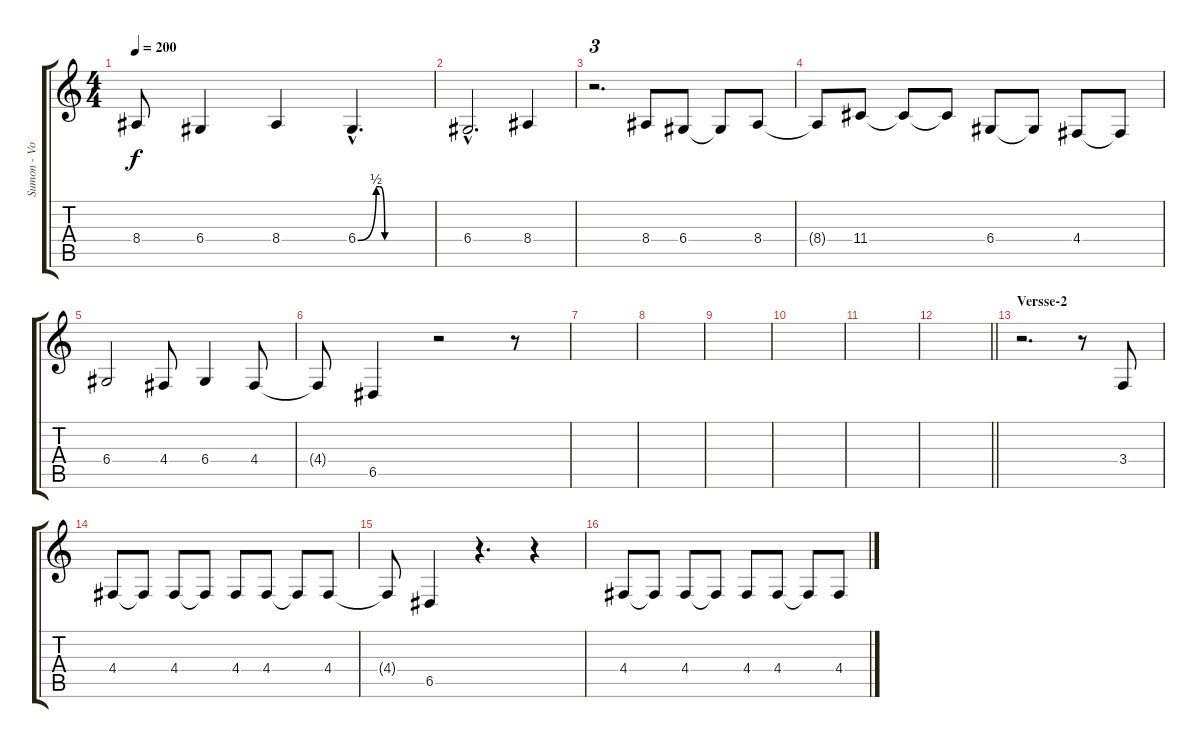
\track ("Sumon - Vocals" "Sumon - Vo") {instrument trumpet}
\staff {score tabs}
\tuning (E4 B3 G3 D3 A2 E2) {hide}
\ts (4 4)
\tempo 200
\clef g2
\ks c
8.4.8{dy f} 6.4.4 8.4.4 6.4{be (custom 0 0 15 2 18 2 22 0 43 0 60 0) hac}.4{d} |
6.4{hac}.2{d} 8.4.4 |
r.2{d tu (3 2)} 8.4.8 6.4.8 6.4{t}.8 8.4.8 |
8.4{t}.8 11.4.8 11.4{t}.8 11.4{t}.8 6.4.8 6.4{t}.8 4.4.8 4.4{t}.8 |
6.4.2 4.4.8 6.4.4 4.4.8 |
4.4{t}.8 6.5.4 r.2 r.8 |
|
|
|
|
|
\barLineRight lightlight
|
\section ("" "Versse-2")
r.2{d} r.8 3.4.8 |
4.4.8 4.4{t}.8 4.4.8 4.4{t}.8 4.4.8 4.4.8 4.4{t}.8 4.4.8 |
4.4{t}.8 6.5.4 r.4{d} r.4 |
4.4.8 4.4{t}.8 4.4.8 4.4{t}.8 4.4.8 4.4.8 4.4{t}.8 4.4.8
